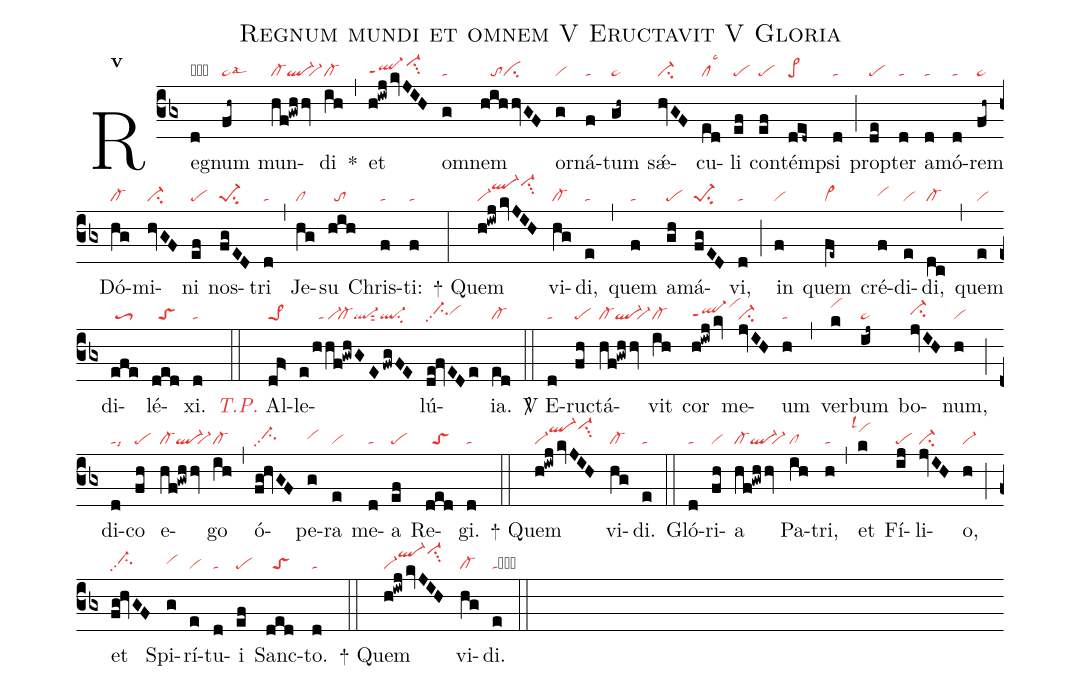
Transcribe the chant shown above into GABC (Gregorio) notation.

name:Regnum mundi et omnem V Eructavit V Gloria;
office-part:re;
mode:5;
nabc-lines:1;
%%
initial-style: 1;
name: Regnum mundi et omnem;
mode: 5;
office-part: Responsorium;
annotation: Resp.;
annotation: v;
nabc-lines:1;
%%
(cb3) Re(d|obta)gnum(fh~|ta>lsal3) mun(hf!gwhhv|cl-ql-``vi-)di(ih|cl-) <sp>*</sp>(,) et(h!iwj/kvJIH|ql-hgppt1vi-hjsu3) om(g|ta)nem(hihhvGF|///toci) or(g|vi)ná(f|ta)tum(gh~|ta>) sǽ(hvGF|ci-)cu(ed|cllsc3)li(ef|pe) con(ef|pe)témp(ded~|pe>)si(d|ta) (;) prop(de|pe)ter(d|ta) a(d|ta)mó(d|ta)rem(fh~|ta>) Dó(hg|cl-)mi(hvGF|ci-)ni(ef|pe) nos(fgED|pe-1su2)tri(d|ta) (,) Je(hg|cl)su(hih|//to) Chris(f|ta)ti:(f|ta) (:)
<sp>+</sp> Quem(h!iwj/kvJIH|vi-ql-hkvi-hlsu3) vi(hg|cl-)di,(e|ta) (,) quem(f|ta) a(gh|pe)má(fgED|pe-1su2)vi,(d|ta) (;) in(f|vi) quem(fe~|vi>) cré(f|vihh)di(e|vi)di,(dc|cl-) (,) quem(e|vi) di(efe|/toS3)lé(ded|//toS)xi.(d|ta) (::)<i><c>T.P.</c></i> Al(df>|pe>1)le(e/hhf!gwhGE/fwgFE|//////ta/vi-`cl-ql-sut2ql-su2)lú(de!fvEDe|//ci-hhpp2vihh)ia.(ed|cl-) (::)
<sp>V/</sp> E(d|ta)ruc(fh|pe)tá(hf!gwhhv|cl-ql-``vi-)vit(ih|cl-) cor(h!iwj/kv|ql-hgppt1vihk) me(jvIH|ci-)um(h|ta) (,) ver(k|vihk)bum(ij~|ta>) bo(jvIH|ci-hh)num,(h|vi) (;) di(d|talsi9)co(fh|pe) e(hf!gwhhv|cl-ql-``vi-)go(ih|cl-) (,) ó(fg!hvGF|//ci-hhpp2)pe(g|vihh)ra(e|vi) me(d|ta)a(ef|pe) Re(ded|//toS)gi.(d|ta) (::)
<sp>+</sp> Quem(h!iwj/kvJIH|vi-ql-hkvi-hlsu3) vi(hg|cl-)di.(e|ta) (::)
Gló(d|ta)ri(fh|vi)a(hf!gwhhv|cl-ql-``vi-) Pa(ih|cl)tri,(h|ta) (,) et(k|``vihklsl1) Fí(ij|pe)li(jvIH|ci-)o,(h|vi-) (;) et(fg!hvGF|//ci-hhpp2) Spi(g|vihh)rí(e|vi)tu(d|ta)i(ef|pe) Sanc(ded|//toS)to.(d|ta) (::)
<sp>+</sp> Quem(h!iwj/kvJIH|vi-ql-hkvi-hlsu3) vi(hg|cl-)di.(e|tacb) (::)
